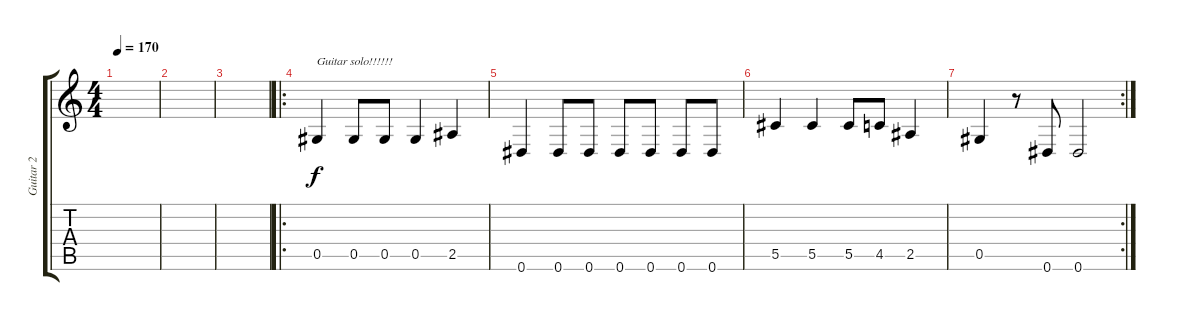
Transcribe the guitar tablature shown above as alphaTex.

\track ("Guitar 2" "Guitar 2") {instrument distortionguitar}
\staff {score tabs}
\tuning (Eb4 Bb3 Gb3 Db3 Ab2 Eb2) {hide}
\ts (4 4)
\tempo 170
\clef g2
\ks c
|
|
|
\ro
0.5.4{txt "Guitar solo!!!!!!"} 0.5.8 0.5.8 0.5.4 2.5.4 |
0.6.4 0.6.8 0.6.8 0.6.8 0.6.8 0.6.8 0.6.8 |
5.5.4 5.5.4 5.5.8 4.5.8 2.5.4 |
\rc 2
0.5.4 r.8 0.6.8 0.6.2
